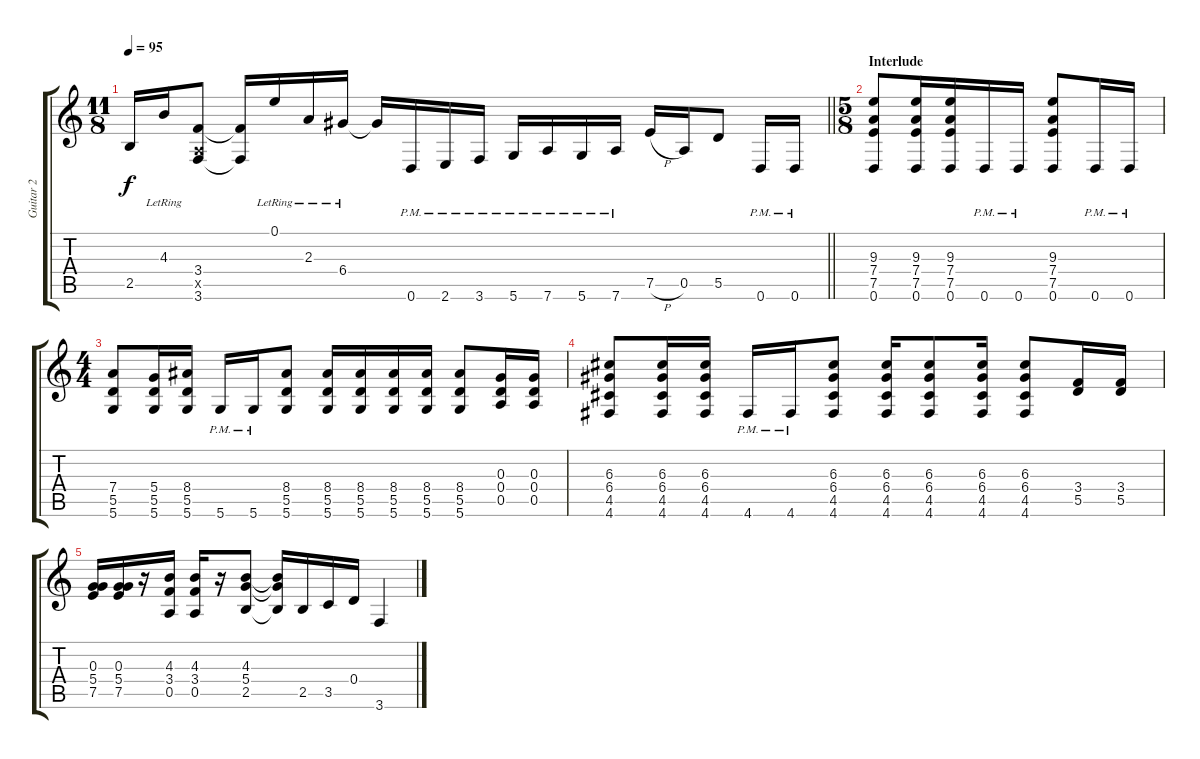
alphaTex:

\track ("Guitar 2" "Guitar 2") {instrument distortionguitar}
\staff {score tabs}
\tuning (E4 B3 G3 D3 A2 D2) {hide}
\ts (11 8)
\tempo 95
\clef g2
\barLineRight lightlight
\ks c
2.5{t}.16{dy f} 4.3{lr}.16 (3.4 0.5{x} 3.6).8 (3.4{t} 3.6{t}).16 0.1{lr}.16 2.3{lr}.16 6.4{lr}.16 6.4{t}.16 0.6{pm}.16 2.6{pm}.16 3.6{pm}.16 5.6{pm}.16 7.6{pm}.16 5.6{pm}.16 7.6{pm}.16 7.5{h}.16 0.5.16 5.5.8 0.6{pm}.16 0.6{pm}.16 |
\ts (5 8)
\section ("" "Interlude")
(9.3 7.4 7.5 0.6).8 (9.3 7.4 7.5 0.6).16 (9.3 7.4 7.5 0.6).16 0.6{pm}.16 0.6{pm}.16 (9.3 7.4 7.5 0.6).8 0.6{pm}.16 0.6{pm}.16 |
\ts (4 4)
(7.4 5.5 5.6).8 (5.4 5.5 5.6).16 (8.4 5.5 5.6).16 5.6{pm}.16 5.6{pm}.16 (8.4 5.5 5.6).8 (8.4 5.5 5.6).16 (8.4 5.5 5.6).16 (8.4 5.5 5.6).16 (8.4 5.5 5.6).16 (8.4 5.5 5.6).8 (0.3 0.4 0.5).16 (0.3 0.4 0.5).16 |
(6.3 6.4 4.5 4.6).8 (6.3 6.4 4.5 4.6).16 (6.3 6.4 4.5 4.6).16 4.6{pm}.16 4.6{pm}.16 (6.3 6.4 4.5 4.6).8 (6.3 6.4 4.5 4.6).16 (6.3 6.4 4.5 4.6).8 (6.3 6.4 4.5 4.6).16 (6.3 6.4 4.5 4.6).8 (3.4 5.5).16 (3.4 5.5).16 |
(0.3 5.4 7.5).16 (0.3 5.4 7.5).16 r.16 (4.3 3.4 0.5).16 (4.3 3.4 0.5).16 r.16 (4.3 5.4 2.5).8 (4.3{t} 5.4{t} 2.5{t}).16 2.5.16 3.5.16 0.4.16 3.6.4
